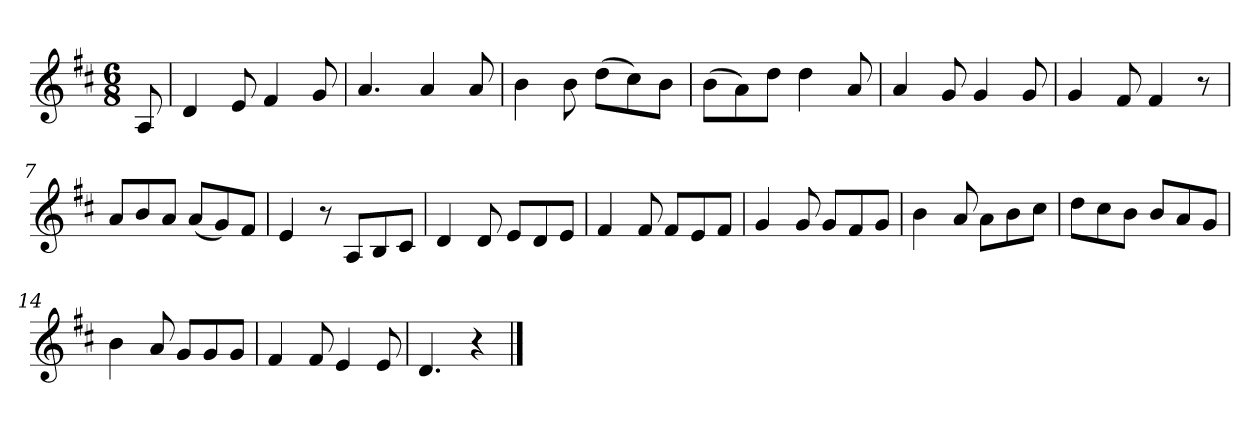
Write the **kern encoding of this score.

**kern
*part1
*staff1
*k[f#c#]
*M6/8
*MM120
=
8A
=1
4d
8e
4f#
8g
=2
4.a
4a
8a
=3
4b
8b
(8ddL
8cc#)
8bJ
=4
(8bL
8a)
8ddJ
4dd
8a
=5
4a
8g
4g
8g
=6
4g
8f#
4f#
8r
=7
8aL
8b
8aJ
(8aL
8g)
8f#J
=8
4e
8r
8AL
8B
8c#J
=9
4d
8d
8eL
8d
8eJ
=10
4f#
8f#
8f#L
8e
8f#J
=11
4g
8g
8gL
8f#
8gJ
=12
4b
8a
8aL
8b
8cc#J
=13
8ddL
8cc#
8bJ
8bL
8a
8gJ
=14
4b
8a
8gL
8g
8gJ
=15
4f#
8f#
4e
8e
=16
4.d
4r
==
*-
